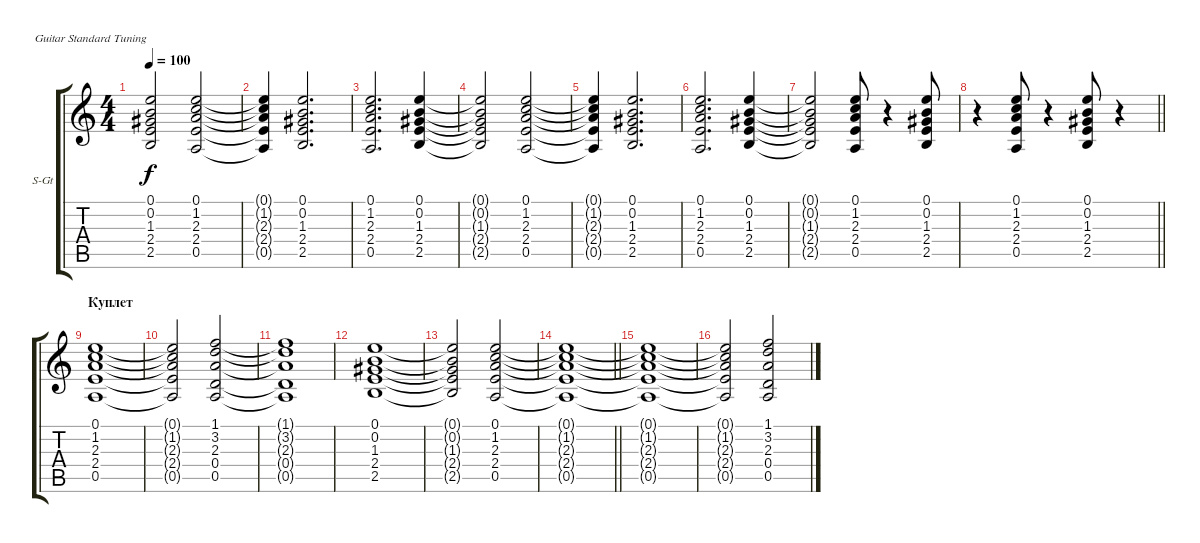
\bracketExtendMode groupsimilarinstruments
\firstSystemTrackNameOrientation horizontal
\otherSystemsTrackNameOrientation horizontal
\track ("А. Андреев (клавиши)" "S-Gt") {instrument acousticguitarsteel}
\staff {score tabs}
\tuning (E4 B3 G3 D3 A2 E2)
\ts (4 4)
\tempo 100
\clef g2
\scale
0.333333
\ks c
(2.5{t} 2.4{t} 1.3{t} 0.2{t} 0.1{t}).2{dy f} (0.5 2.4 2.3 1.2 0.1).2 |
\scale
0.333333 (0.1{t} 1.2{t} 2.3{t} 2.4{t} 0.5{t}).4 (2.5 2.4 1.3 0.2 0.1).2{d} |
\scale
0.333333 (0.5 2.4 2.3 1.2 0.1).2{d} (2.5 2.4 1.3 0.2 0.1).4 |
\scale
0.333333 (0.1{t} 0.2{t} 1.3{t} 2.4{t} 2.5{t}).2 (0.5 2.4 2.3 1.2 0.1).2 |
\scale
0.333333 (0.1{t} 1.2{t} 2.3{t} 2.4{t} 0.5{t}).4 (2.5 2.4 1.3 0.2 0.1).2{d} |
\scale
0.333333 (0.5 2.4 2.3 1.2 0.1).2{d} (2.5 2.4 1.3 0.2 0.1).4 |
\scale
0.333333 (2.5{t} 2.4{t} 1.3{t} 0.2{t} 0.1{t}).2 (2.4 0.5 2.3 1.2 0.1).8 r.4 (2.5 2.4 1.3 0.2 0.1).8 |
\scale
0.333333
\barLineRight lightlight
r.4 (2.4 0.5 2.3 1.2 0.1).8 r.4 (2.5 2.4 1.3 0.2 0.1).8 r.4 |
\section ("" "Куплет")
\scale
0.333333 (0.5 2.4 2.3 1.2 0.1).1 |
\scale
0.333333 (0.5{t} 2.4{t} 2.3{t} 1.2{t} 0.1{t}).2 (0.5 0.4 2.3 3.2 1.1).2 |
\scale
0.333333 (1.1{t} 3.2{t} 2.3{t} 0.4{t} 0.5{t}).1 |
\scale
0.333333 (2.5 2.4 1.3 0.2 0.1).1 |
\scale
0.333333 (0.1{t} 0.2{t} 1.3{t} 2.4{t} 2.5{t}).2 (0.5 2.4 2.3 1.2 0.1).2 |
\scale
0.333333
\barLineRight lightlight
(0.5{t} 2.4{t} 2.3{t} 1.2{t} 0.1{t}).1 |
\scale
0.333333 (0.5{t} 2.4{t} 2.3{t} 1.2{t} 0.1{t}).1 |
\scale
0.333333 (0.5{t} 2.4{t} 2.3{t} 1.2{t} 0.1{t}).2 (0.5 0.4 2.3 3.2 1.1).2
